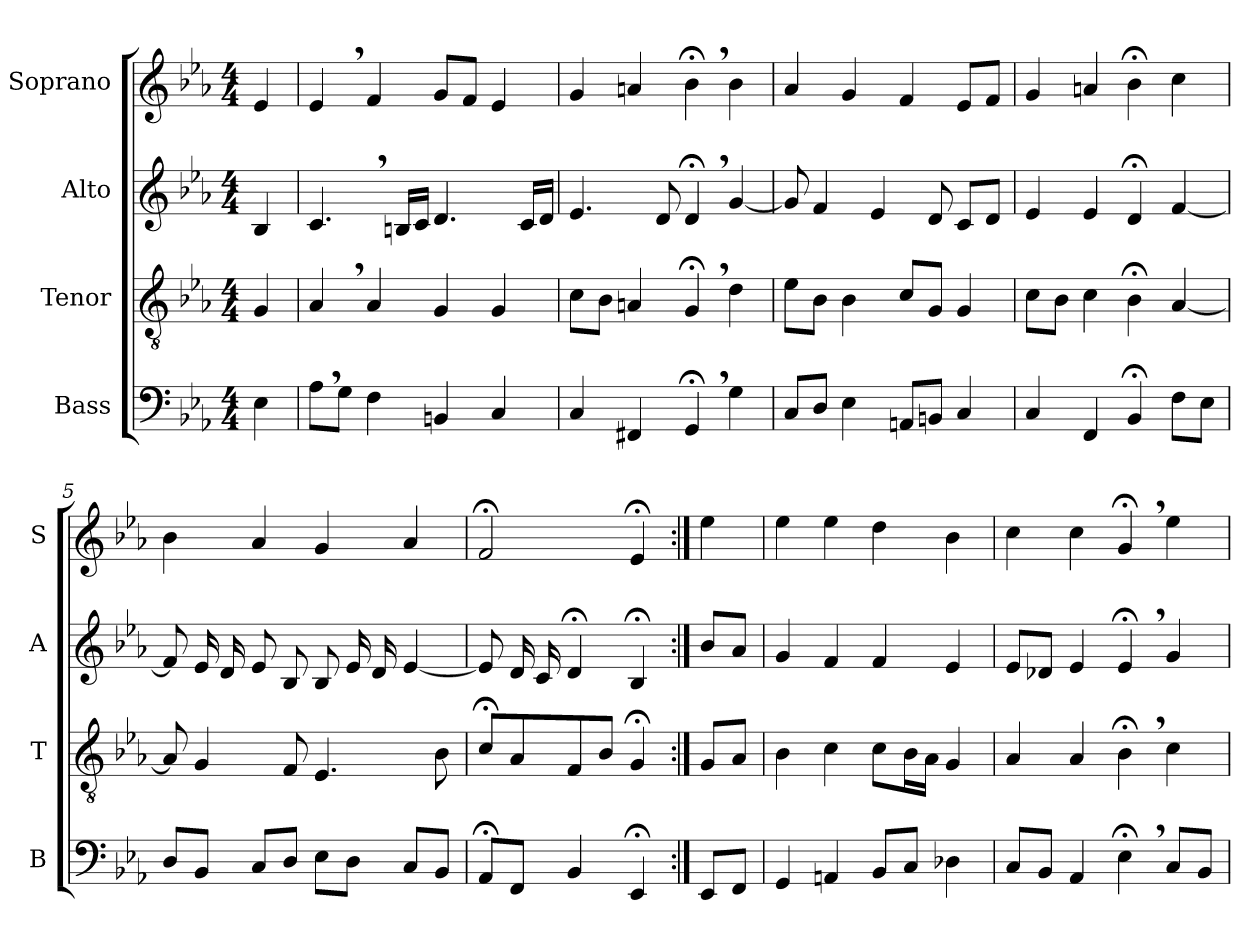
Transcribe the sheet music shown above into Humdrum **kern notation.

**kern	**kern	**kern	**kern
*part4	*part3	*part2	*part1
*staff4	*staff3	*staff2	*staff1
*I"Bass	*I"Tenor	*I"Alto	*I"Soprano
*I'B	*I'T	*I'A	*I'S
*clefF4	*clefGv2	*clefG2	*clefG2
*k[b-e-a-]	*k[b-e-a-]	*k[b-e-a-]	*k[b-e-a-]
*M4/4	*M4/4	*M4/4	*M4/4
=	=	=	=
4E-\	4G/	4B-/	4e-/
=1	=1	=1	=1
8A-,\L	4A-,/	4.c,/	4e-,/
8G\J	.	.	.
4F\	4A-/	.	4f/
.	.	16Bn/LL	.
.	.	16c/JJ	.
4BBn/	4G/	4.d/	8g/L
.	.	.	8f/J
4C/	4G/	.	4e-/
.	.	16c/LL	.
.	.	16d/JJ	.
=2	=2	=2	=2
4C/	8c\L	4.e-/	4g:/
.	8B-\J	.	.
4FF#X/	4An/	.	4an/
.	.	8d/	.
4GG;<,/	4G;<,/	4d;<,/	4b-;<,\
4G\	4d\	[4g/	4b-\
=3	=3	=3	=3
8C/L	8e-\L	8g/]	4a-/
8D/J	8B-\J	4f/	.
4E-\	4B-\	.	4g/
.	.	4e-/	.
8AAn/L	8c/L	.	4f/
8BBn/J	8G/J	8d/	.
4C/	4G/	8c/L	8e-/L
.	.	8d/J	8f/J
=4	=4	=4	=4
4C/	8c\L	4e-/	4g/
.	8B-\J	.	.
4FF/	4c\	4e-/	4an/
4BB-;</	4B-;<\	4d;</	4b-;<:\
8F\L	[4A-/	[4f/	4cc\
8E-\J	.	.	.
=5	=5	=5	=5
8D/L	8A-/]	8f/]	4b-\
8BB-/J	4G/	16e-/	.
.	.	16d/	.
8C/L	.	8e-/	4a-/
8D/J	8F/	8B-/	.
8E-\L	4.E-/	8B-/	4g/
8D\J	.	16e-/	.
.	.	16d/	.
8C/L	.	[4e-/	4a-/
8BB-/J	8B-\	.	.
=6	=6	=6	=6
8AA-;</L	8c;</L	8e-/]	2f;</
8FF/J	8A-/	16d/	.
.	.	16c/	.
4BB-/	8F/	4d;</	.
.	8B-/J	.	.
4EE-;</	4G;</	4B-;</	4e-;</
=6b:|!	=6b:|!	=6b:|!	=6b:|!
8EE-/L	8G/L	8b-/L	4ee-\
8FF/J	8A-/J	8a-/J	.
=7	=7	=7	=7
4GG/	4B-\	4g/	4ee-\
4AAn/	4c\	4f/	4ee-\
8BB-/L	8c\L	4f/	4dd\
8C/J	16B-\L	.	.
.	16A-\JJ	.	.
4D-X\	4G/	4e-/	4b-\
=8	=8	=8	=8
8C/L	4A-/	8e-/L	4cc\
8BB-/J	.	8d-X/J	.
4AA-/	4A-/	4e-/	4cc\
4E-;<,\	4B-;<,\	4e-;<,/	4g;<,/
8C/L	4c\	4g/	4ee-\
8BB-/J	.	.	.
=	=	=	=
*-	*-	*-	*-
